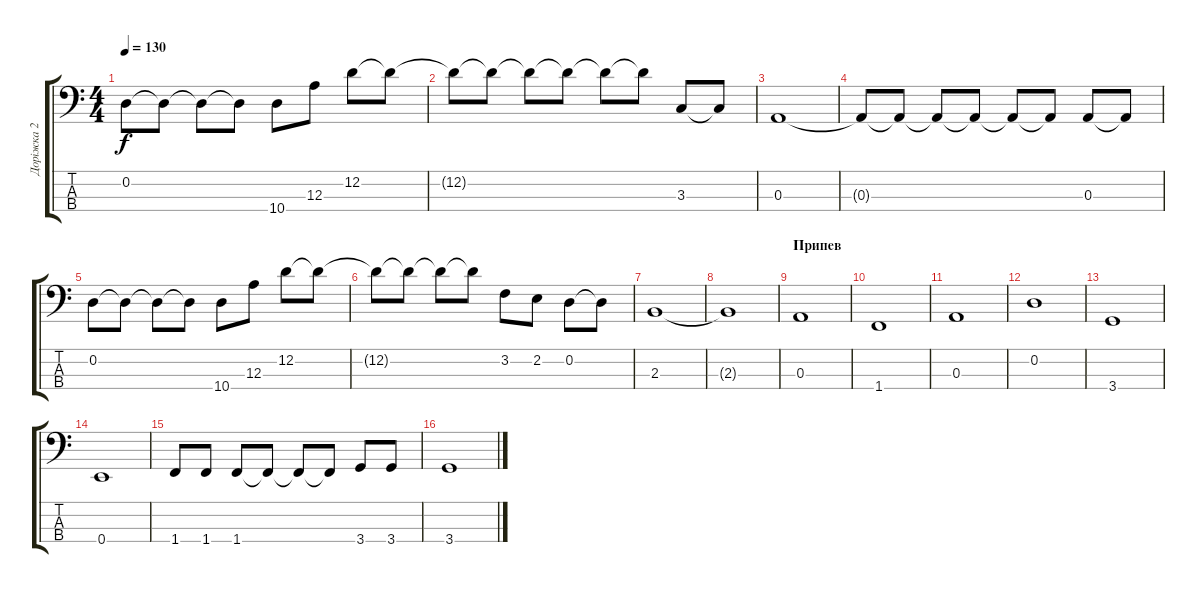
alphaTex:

\track ("Доріжка 2" "Доріжка 2") {instrument electricbassfinger}
\staff {score tabs}
\tuning (G2 D2 A1 E1) {hide}
\ts (4 4)
\tempo 130
\clef f4
\ks c
0.2.8{dy f} 0.2{t}.8 0.2{t}.8 0.2{t}.8 10.4.8 12.3.8 12.2.8 12.2{t}.8 |
12.2{t}.8 12.2{t}.8 12.2{t}.8 12.2{t}.8 12.2{t}.8 12.2{t}.8 3.3.8 3.3{t}.8 |
0.3.1 |
0.3{t}.8 0.3{t}.8 0.3{t}.8 0.3{t}.8 0.3{t}.8 0.3{t}.8 0.3.8 0.3{t}.8 |
0.2.8 0.2{t}.8 0.2{t}.8 0.2{t}.8 10.4.8 12.3.8 12.2.8 12.2{t}.8 |
12.2{t}.8 12.2{t}.8 12.2{t}.8 12.2{t}.8 3.2.8 2.2.8 0.2.8 0.2{t}.8 |
2.3.1 |
2.3{t}.1 |
\section ("" "Припев")
0.3.1{volume 14} |
1.4.1 |
0.3.1 |
0.2.1 |
3.4.1 |
0.4.1 |
1.4.8 1.4.8 1.4.8 1.4{t}.8 1.4{t}.8 1.4{t}.8 3.4.8 3.4.8 |
3.4.1
